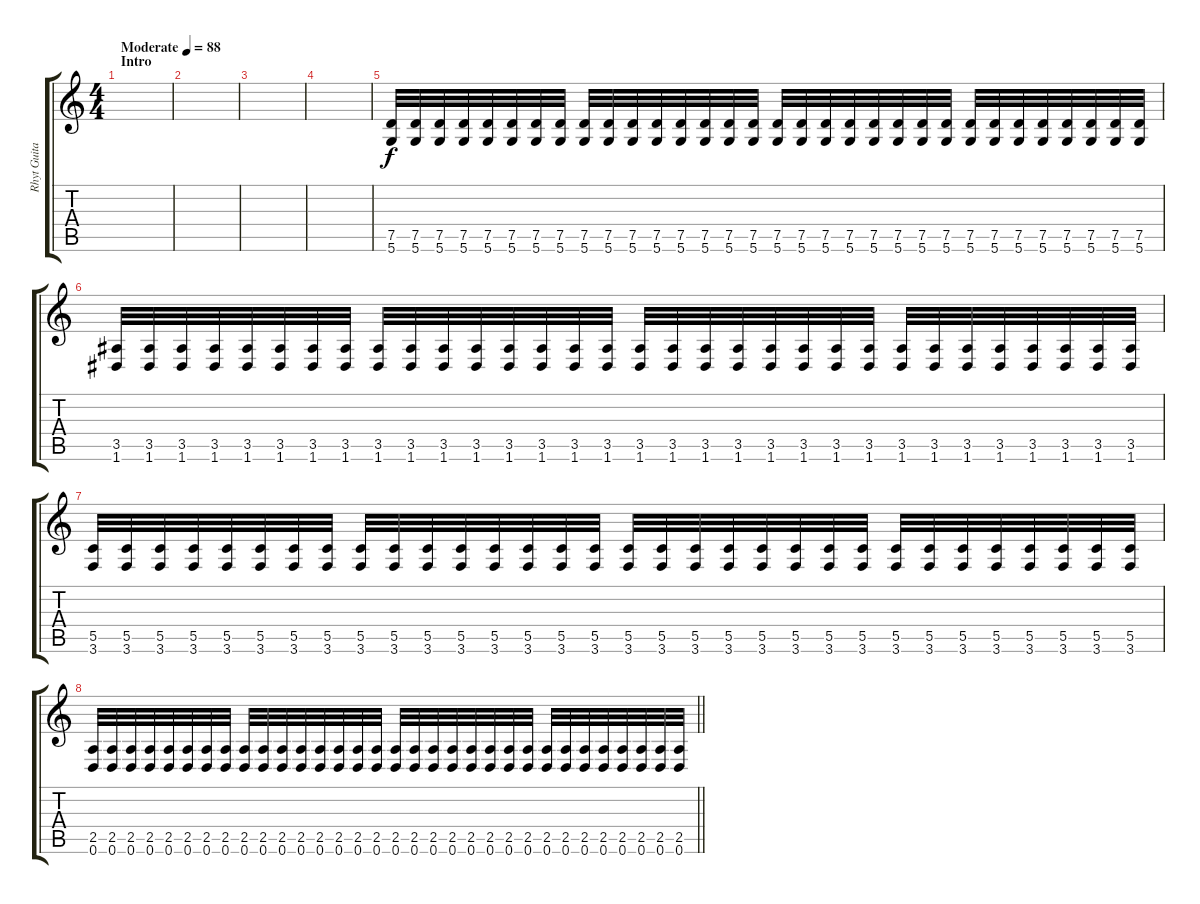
\track ("Rhyt Guitar" "Rhyt Guita") {instrument distortionguitar}
\staff {score tabs}
\tuning (D4 A3 F3 C3 G2 D2) {hide}
\ts (4 4)
\section ("" "Intro")
\tempo (88 "Moderate")
\clef g2
\ks c
|
|
|
|
(7.5 5.6).32 (7.5 5.6).32 (7.5 5.6).32 (7.5 5.6).32 (7.5 5.6).32 (7.5 5.6).32 (7.5 5.6).32 (7.5 5.6).32 (7.5 5.6).32 (7.5 5.6).32 (7.5 5.6).32 (7.5 5.6).32 (7.5 5.6).32 (7.5 5.6).32 (7.5 5.6).32 (7.5 5.6).32 (7.5 5.6).32 (7.5 5.6).32 (7.5 5.6).32 (7.5 5.6).32 (7.5 5.6).32 (7.5 5.6).32 (7.5 5.6).32 (7.5 5.6).32 (7.5 5.6).32 (7.5 5.6).32 (7.5 5.6).32 (7.5 5.6).32 (7.5 5.6).32 (7.5 5.6).32 (7.5 5.6).32 (7.5 5.6).32 |
(3.5 1.6).32 (3.5 1.6).32 (3.5 1.6).32 (3.5 1.6).32 (3.5 1.6).32 (3.5 1.6).32 (3.5 1.6).32 (3.5 1.6).32 (3.5 1.6).32 (3.5 1.6).32 (3.5 1.6).32 (3.5 1.6).32 (3.5 1.6).32 (3.5 1.6).32 (3.5 1.6).32 (3.5 1.6).32 (3.5 1.6).32 (3.5 1.6).32 (3.5 1.6).32 (3.5 1.6).32 (3.5 1.6).32 (3.5 1.6).32 (3.5 1.6).32 (3.5 1.6).32 (3.5 1.6).32 (3.5 1.6).32 (3.5 1.6).32 (3.5 1.6).32 (3.5 1.6).32 (3.5 1.6).32 (3.5 1.6).32 (3.5 1.6).32 |
(5.5 3.6).32 (5.5 3.6).32 (5.5 3.6).32 (5.5 3.6).32 (5.5 3.6).32 (5.5 3.6).32 (5.5 3.6).32 (5.5 3.6).32 (5.5 3.6).32 (5.5 3.6).32 (5.5 3.6).32 (5.5 3.6).32 (5.5 3.6).32 (5.5 3.6).32 (5.5 3.6).32 (5.5 3.6).32 (5.5 3.6).32 (5.5 3.6).32 (5.5 3.6).32 (5.5 3.6).32 (5.5 3.6).32 (5.5 3.6).32 (5.5 3.6).32 (5.5 3.6).32 (5.5 3.6).32 (5.5 3.6).32 (5.5 3.6).32 (5.5 3.6).32 (5.5 3.6).32 (5.5 3.6).32 (5.5 3.6).32 (5.5 3.6).32 |
\barLineRight lightlight
(2.5 0.6).32 (2.5 0.6).32 (2.5 0.6).32 (2.5 0.6).32 (2.5 0.6).32 (2.5 0.6).32 (2.5 0.6).32 (2.5 0.6).32 (2.5 0.6).32 (2.5 0.6).32 (2.5 0.6).32 (2.5 0.6).32 (2.5 0.6).32 (2.5 0.6).32 (2.5 0.6).32 (2.5 0.6).32 (2.5 0.6).32 (2.5 0.6).32 (2.5 0.6).32 (2.5 0.6).32 (2.5 0.6).32 (2.5 0.6).32 (2.5 0.6).32 (2.5 0.6).32 (2.5 0.6).32 (2.5 0.6).32 (2.5 0.6).32 (2.5 0.6).32 (2.5 0.6).32 (2.5 0.6).32 (2.5 0.6).32 (2.5 0.6).32
